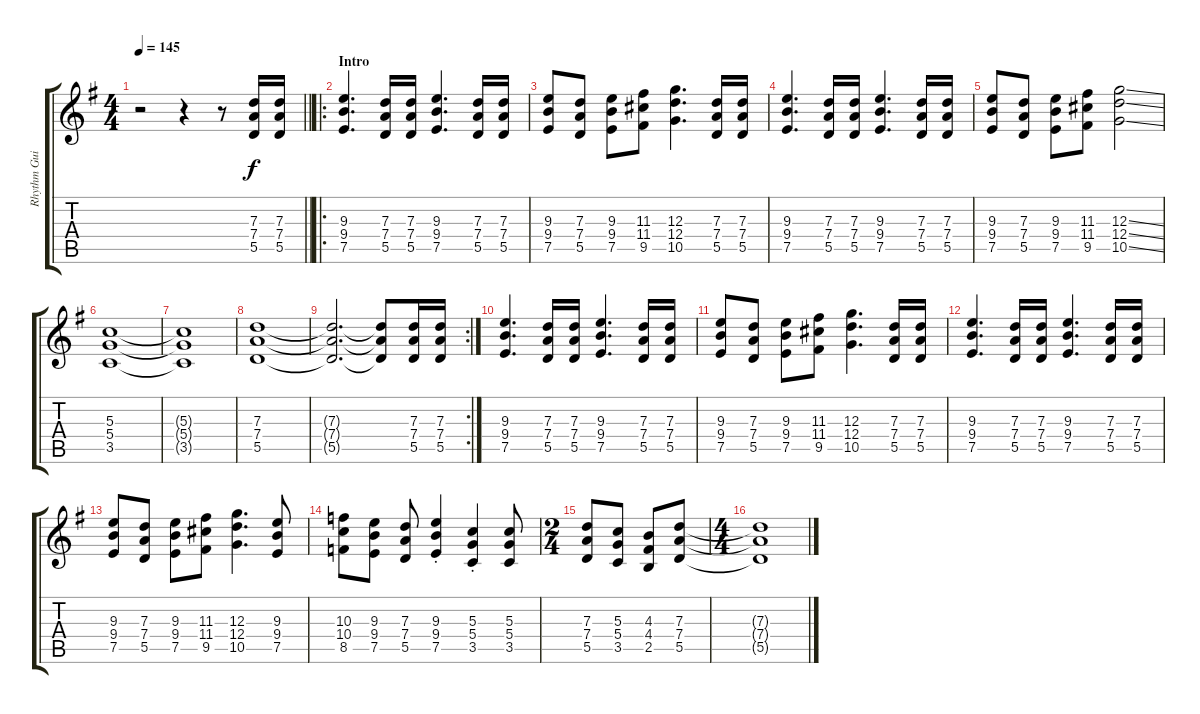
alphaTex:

\track ("Rhythm Guitar" "Rhythm Gui") {instrument distortionguitar}
\staff {score tabs}
\tuning (E4 B3 G3 D3 A2 E2) {hide}
\ts (4 4)
\tempo 145
\clef g2
\barLineRight lightlight
\ks eminor
r.2{dy f instrument distortionguitar} r.4 r.8 (7.3 7.4 5.5).16 (7.3 7.4 5.5).16 |
\ro
\section ("" "Intro")
(9.3 9.4 7.5).4{d} (7.3 7.4 5.5).16 (7.3 7.4 5.5).16 (9.3 9.4 7.5).4{d} (7.3 7.4 5.5).16 (7.3 7.4 5.5).16 |
(9.3 9.4 7.5).8 (7.3 7.4 5.5).8 (9.3 9.4 7.5).8 (11.3 11.4 9.5).8 (12.3 12.4 10.5).4{d} (7.3 7.4 5.5).16 (7.3 7.4 5.5).16 |
(9.3 9.4 7.5).4{d} (7.3 7.4 5.5).16 (7.3 7.4 5.5).16 (9.3 9.4 7.5).4{d} (7.3 7.4 5.5).16 (7.3 7.4 5.5).16 |
(9.3 9.4 7.5).8 (7.3 7.4 5.5).8 (9.3 9.4 7.5).8 (11.3 11.4 9.5).8 (12.3{ss} 12.4{ss} 10.5{ss}).2 |
(5.3 5.4 3.5).1 |
(5.3{t} 5.4{t} 3.5{t}).1 |
(7.3 7.4 5.5).1 |
\rc 2
(7.3{t} 7.4{t} 5.5{t}).2{d} (7.3{t} 7.4{t} 5.5{t}).8 (7.3 7.4 5.5).16 (7.3 7.4 5.5).16 |
(9.3 9.4 7.5).4{d} (7.3 7.4 5.5).16 (7.3 7.4 5.5).16 (9.3 9.4 7.5).4{d} (7.3 7.4 5.5).16 (7.3 7.4 5.5).16 |
(9.3 9.4 7.5).8 (7.3 7.4 5.5).8 (9.3 9.4 7.5).8 (11.3 11.4 9.5).8 (12.3 12.4 10.5).4{d} (7.3 7.4 5.5).16 (7.3 7.4 5.5).16 |
(9.3 9.4 7.5).4{d} (7.3 7.4 5.5).16 (7.3 7.4 5.5).16 (9.3 9.4 7.5).4{d} (7.3 7.4 5.5).16 (7.3 7.4 5.5).16 |
(9.3 9.4 7.5).8 (7.3 7.4 5.5).8 (9.3 9.4 7.5).8 (11.3 11.4 9.5).8 (12.3 12.4 10.5).4{d} (9.3 9.4 7.5).8 |
(10.3 10.4 8.5).8 (9.3 9.4 7.5).8 (7.3 7.4 5.5).8 (9.3{st} 9.4{st} 7.5{st}).4 (5.3{st} 5.4{st} 3.5{st}).4 (5.3 5.4 3.5).8 |
\ts (2 4)
(7.3 7.4 5.5).8 (5.3 5.4 3.5).8 (4.3 4.4 2.5).8 (7.3 7.4 5.5).8 |
\ts (4 4)
(7.3{t} 7.4{t} 5.5{t}).1
